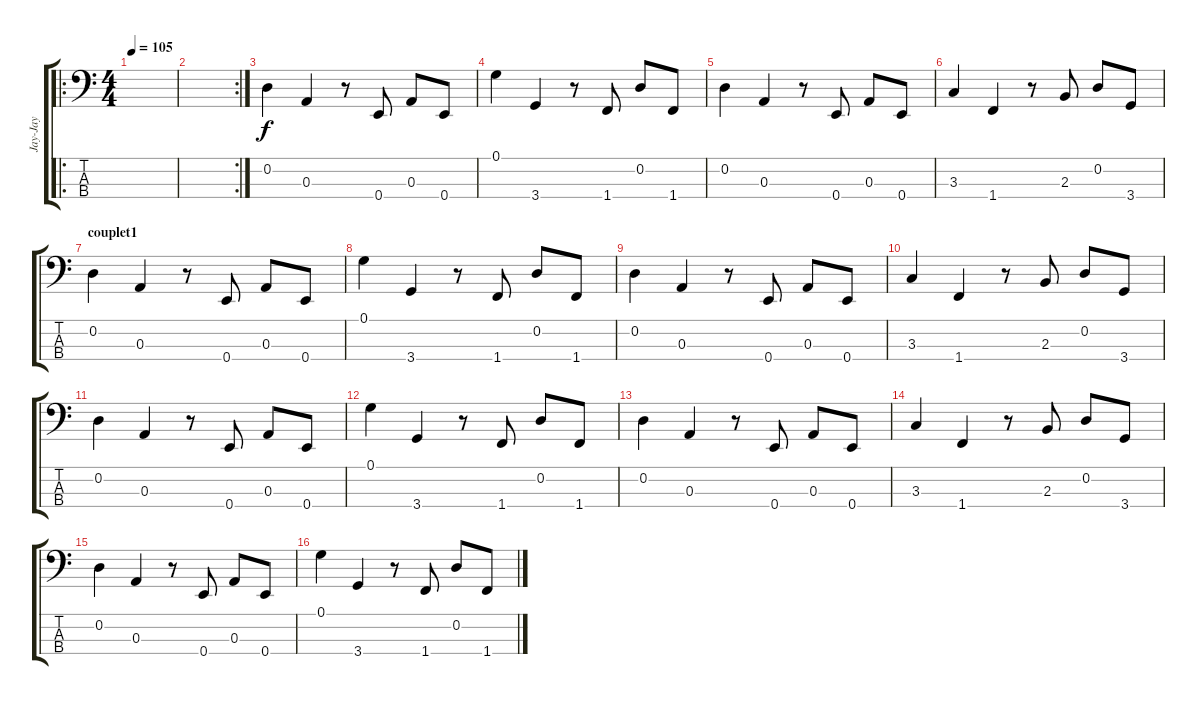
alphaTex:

\track ("Jay-Jay" "Jay-Jay") {instrument fretlessbass}
\staff {score tabs}
\tuning (G2 D2 A1 E1) {hide}
\ro
\ts (4 4)
\tempo 105
\clef f4
\ks c
|
\rc 2
|
0.2.4 0.3.4 r.8 0.4.8 0.3.8 0.4.8 |
0.1.4 3.4.4 r.8 1.4.8 0.2.8 1.4.8 |
0.2.4 0.3.4 r.8 0.4.8 0.3.8 0.4.8 |
3.3.4 1.4.4 r.8 2.3.8 0.2.8 3.4.8 |
\section ("" "couplet1")
0.2.4 0.3.4 r.8 0.4.8 0.3.8 0.4.8 |
0.1.4 3.4.4 r.8 1.4.8 0.2.8 1.4.8 |
0.2.4 0.3.4 r.8 0.4.8 0.3.8 0.4.8 |
3.3.4 1.4.4 r.8 2.3.8 0.2.8 3.4.8 |
0.2.4 0.3.4 r.8 0.4.8 0.3.8 0.4.8 |
0.1.4 3.4.4 r.8 1.4.8 0.2.8 1.4.8 |
0.2.4 0.3.4 r.8 0.4.8 0.3.8 0.4.8 |
3.3.4 1.4.4 r.8 2.3.8 0.2.8 3.4.8 |
0.2.4 0.3.4 r.8 0.4.8 0.3.8 0.4.8 |
0.1.4 3.4.4 r.8 1.4.8 0.2.8 1.4.8
